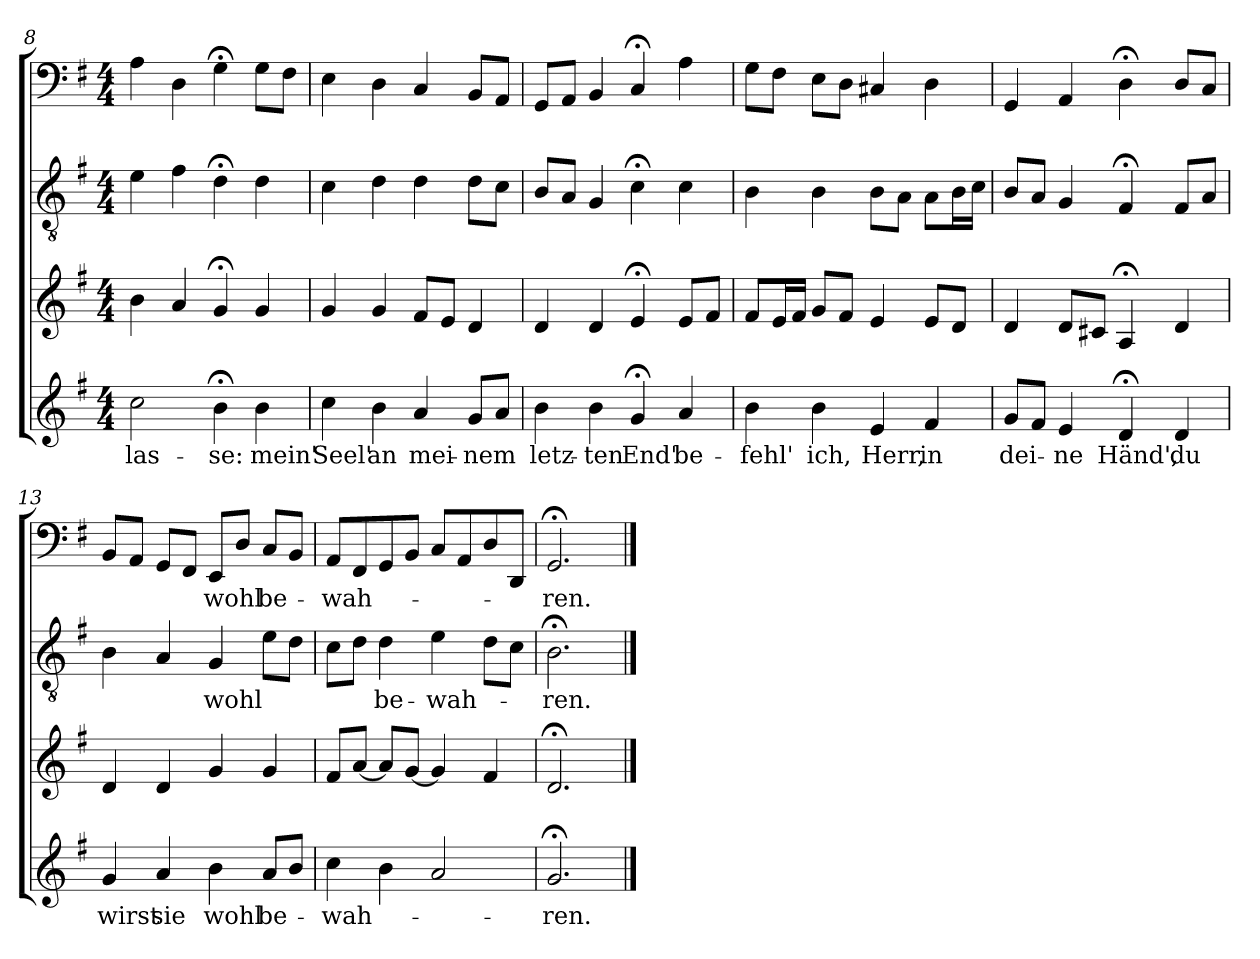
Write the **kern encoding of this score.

**kern	**text	**kern	**kern	**text	**kern	**text
*part4	*part4	*part3	*part2	*part2	*part1	*part1
*staff4	*staff4	*staff3	*staff2	*staff2	*staff1	*staff1
*clefG2	*	*clefG2	*clefGv2	*	*clefF4	*
*k[f#]	*	*k[f#]	*k[f#]	*	*k[f#]	*
*G:	*	*G:	*G:	*	*G:	*
*M4/4	*	*M4/4	*M4/4	*	*M4/4	*
=8	=8	=8	=8	=8	=8	=8
2cc\	-las-	4b\	4e\	.	4A\	.
.	.	4a/	4f#\	.	4D\	.
4b;<\	-se:	4g;</	4d;<\	.	4G;<\	.
4b\	mein'	4g/	4d\	.	8G\L	.
.	.	.	.	.	8F#\J	.
=9	=9	=9	=9	=9	=9	=9
4cc\	Seel'	4g/	4c\	.	4E\	.
4b\	an	4g/	4d\	.	4D\	.
4a/	mei-	8f#/L	4d\	.	4C/	.
.	.	8e/J	.	.	.	.
8g/L	-nem	4d/	8d\L	.	8BB/L	.
8a/J	.	.	8c\J	.	8AA/J	.
=10	=10	=10	=10	=10	=10	=10
4b\	letz-	4d/	8B/L	.	8GG/L	.
.	.	.	8A/J	.	8AA/J	.
4b\	-ten	4d/	4G/	.	4BB/	.
4g;</	End'	4e;</	4c;<\	.	4C;</	.
4a/	be-	8e/L	4c\	.	4A\	.
.	.	8f#/J	.	.	.	.
=11	=11	=11	=11	=11	=11	=11
4b\	-fehl'	8f#/L	4B\	.	8G\L	.
.	.	16e/L	.	.	8F#\J	.
.	.	16f#/JJ	.	.	.	.
4b\	ich,	8g/L	4B\	.	8E\L	.
.	.	8f#/J	.	.	8D\J	.
4e/	Herr,	4e/	8B\L	.	4C#X/	.
.	.	.	8A\J	.	.	.
4f#/	in	8e/L	8A\L	.	4D\	.
.	.	8d/J	16B\L	.	.	.
.	.	.	16c\JJ	.	.	.
=12	=12	=12	=12	=12	=12	=12
8g/L	dei-	4d/	8B/L	.	4GG/	.
8f#/J	.	.	8A/J	.	.	.
4e/	-ne	8d/L	4G/	.	4AA/	.
.	.	8c#X/J	.	.	.	.
4d;</	Händ',	4A;</	4F#;</	.	4D;<\	.
4d/	du	4d/	8F#/L	.	8D/L	.
.	.	.	8A/J	.	8C/J	.
=13	=13	=13	=13	=13	=13	=13
4g/	wirst	4d/	4B\	.	8BB/L	.
.	.	.	.	.	8AA/J	.
4a/	sie	4d/	4A/	.	8GG/L	.
.	.	.	.	.	8FF#/J	.
4b\	wohl	4g/	4G/	wohl	8EE/L	wohl
.	.	.	.	.	8D/J	.
8a/L	be-	4g/	8e\L	.	8C/L	be-
8b/J	.	.	8d\J	.	8BB/J	.
=14	=14	=14	=14	=14	=14	=14
4cc\	-wah-	8f#/L	8c\L	.	8AA/L	-wah-
.	.	[8a/J	8d\J	.	8FF#/	.
4b\	.	8a/L]	4d\	be-	8GG/	.
.	.	[8g/J	.	.	8BB/J	.
2a/	.	4g/]	4e\	-wah-	8C/L	.
.	.	.	.	.	8AA/	.
.	.	4f#/	8d\L	.	8D/	.
.	.	.	8c\J	.	8DD/J	.
=15	=15	=15	=15	=15	=15	=15
2.g;</	-ren.	2.d;</	2.B;<\	-ren.	2.GG;</	-ren.
==	==	==	==	==	==	==
*-	*-	*-	*-	*-	*-	*-
